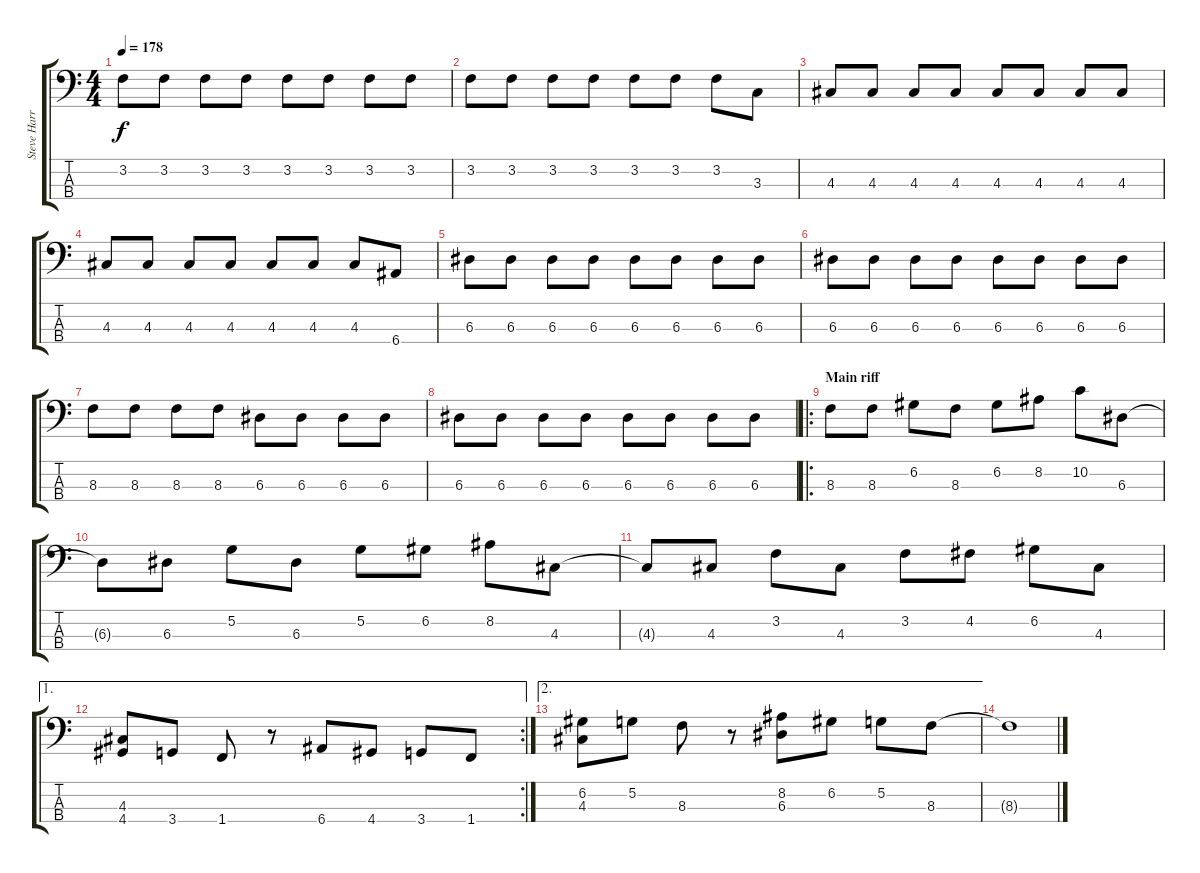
\track ("Steve Harris - Bass" "Steve Harr") {instrument electricbassfinger}
\staff {score tabs}
\tuning (G2 D2 A1 E1) {hide}
\ts (4 4)
\tempo 178
\clef f4
\ks c
3.2.8{dy f} 3.2.8 3.2.8 3.2.8 3.2.8 3.2.8 3.2.8 3.2.8 |
3.2.8 3.2.8 3.2.8 3.2.8 3.2.8 3.2.8 3.2.8 3.3.8 |
4.3.8 4.3.8 4.3.8 4.3.8 4.3.8 4.3.8 4.3.8 4.3.8 |
4.3.8 4.3.8 4.3.8 4.3.8 4.3.8 4.3.8 4.3.8 6.4.8 |
6.3.8 6.3.8 6.3.8 6.3.8 6.3.8 6.3.8 6.3.8 6.3.8 |
6.3.8 6.3.8 6.3.8 6.3.8 6.3.8 6.3.8 6.3.8 6.3.8 |
8.3.8 8.3.8 8.3.8 8.3.8 6.3.8 6.3.8 6.3.8 6.3.8 |
6.3.8 6.3.8 6.3.8 6.3.8 6.3.8 6.3.8 6.3.8 6.3.8 |
\ro
\section ("" "Main riff")
8.3.8 8.3.8 6.2.8 8.3.8 6.2.8 8.2.8 10.2.8 6.3.8 |
6.3{t}.8 6.3.8 5.2.8 6.3.8 5.2.8 6.2.8 8.2.8 4.3.8 |
4.3{t}.8 4.3.8 3.2.8 4.3.8 3.2.8 4.2.8 6.2.8 4.3.8 |
\ae 1
\rc 2
(4.3 4.4).8 3.4.8 1.4.8 r.8 6.4.8 4.4.8 3.4.8 1.4.8 |
\ae 2
(6.2 4.3).8 5.2.8 8.3.8 r.8 (8.2 6.3).8 6.2.8 5.2.8 8.3.8 |
8.3{t}.1
